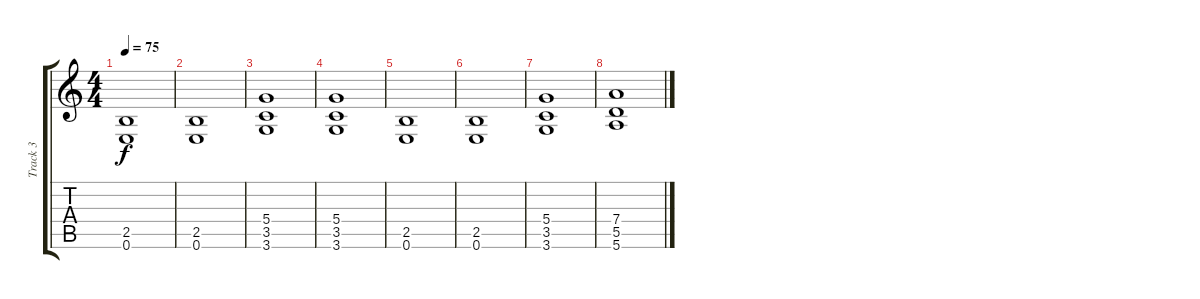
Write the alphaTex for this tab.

\track ("Track 3" "Track 3") {instrument distortionguitar}
\staff {score tabs}
\tuning (E4 B3 G3 D3 A2 E2) {hide}
\ts (4 4)
\tempo 75
\clef g2
\ks c
(2.5 0.6).1{dy f} |
(2.5 0.6).1 |
(5.4 3.5 3.6).1 |
(5.4 3.5 3.6).1 |
(2.5 0.6).1 |
(2.5 0.6).1 |
(5.4 3.5 3.6).1 |
(7.4 5.5 5.6).1
